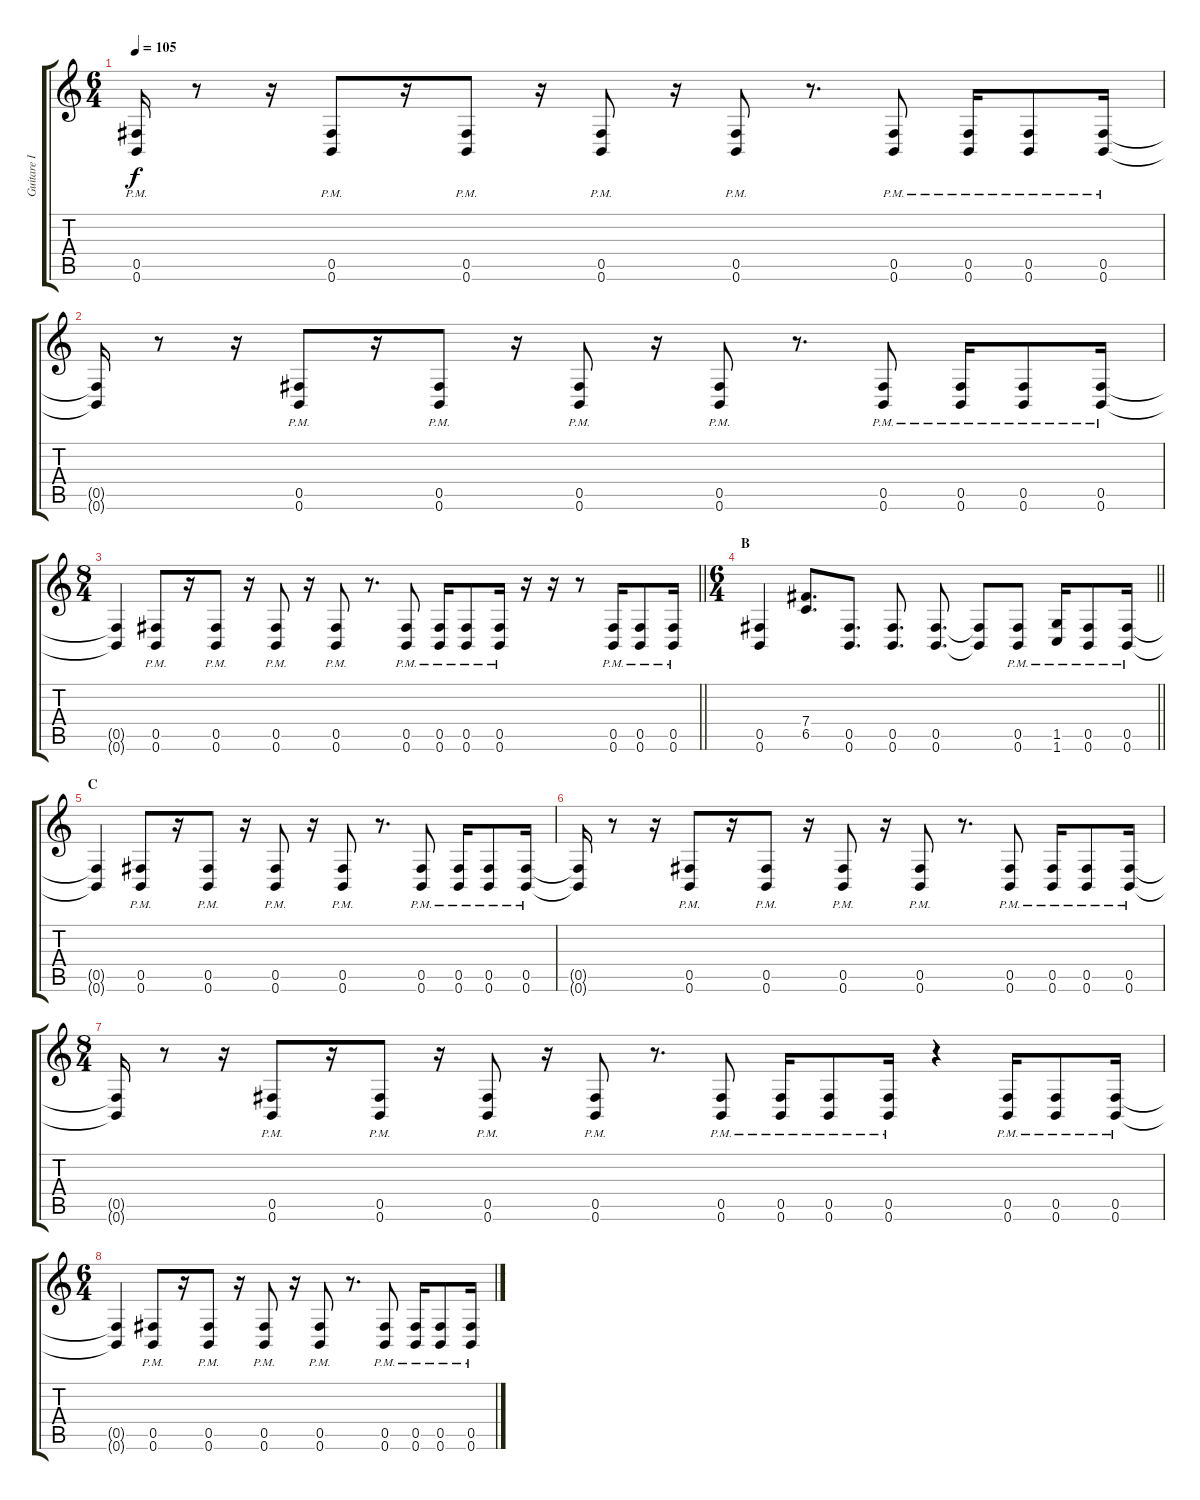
\track ("Guitare I" "Guitare I") {instrument distortionguitar}
\staff {score tabs}
\tuning (Db4 Ab3 E3 B2 Gb2 B1) {hide}
\ts (6 4)
\tempo 105
\clef g2
\ks c
(0.5{pm} 0.6{pm}).16{dy f} r.8 r.16 (0.5{pm} 0.6{pm}).8 r.16 (0.5{pm} 0.6{pm}).8 r.16 (0.5{pm} 0.6{pm}).8 r.16 (0.5{pm} 0.6{pm}).8 r.8{d} (0.5{pm} 0.6{pm}).8 (0.5{pm} 0.6{pm}).16 (0.5{pm} 0.6{pm}).8 (0.5{pm} 0.6{pm}).16 |
(0.5{t} 0.6{t}).16 r.8 r.16 (0.5{pm} 0.6{pm}).8 r.16 (0.5{pm} 0.6{pm}).8 r.16 (0.5{pm} 0.6{pm}).8 r.16 (0.5{pm} 0.6{pm}).8 r.8{d} (0.5{pm} 0.6{pm}).8 (0.5{pm} 0.6{pm}).16 (0.5{pm} 0.6{pm}).8 (0.5{pm} 0.6{pm}).16 |
\ts (8 4)
\barLineRight lightlight
(0.5{t} 0.6{t}).4 (0.5{pm} 0.6{pm}).8 r.16 (0.5{pm} 0.6{pm}).8 r.16 (0.5{pm} 0.6{pm}).8 r.16 (0.5{pm} 0.6{pm}).8 r.8{d} (0.5{pm} 0.6{pm}).8 (0.5{pm} 0.6{pm}).16 (0.5{pm} 0.6{pm}).8 (0.5{pm} 0.6{pm}).16 r.16 r.16 r.8 (0.5{pm} 0.6{pm}).16 (0.5{pm} 0.6{pm}).8 (0.5{pm} 0.6{pm}).16 |
\ts (6 4)
\section ("" "B")
\barLineRight lightlight
(0.5 0.6).4 (7.4 6.5).8{d} (0.5 0.6).8{d} (0.5 0.6).8{d} (0.5 0.6).8{d} (0.5{t} 0.6{t}).8 (0.5{pm} 0.6{pm}).8 (1.5{pm} 1.6{pm}).16 (0.5{pm} 0.6{pm}).8 (0.5{pm} 0.6{pm}).16 |
\section ("" "C")
(0.5{t} 0.6{t}).4 (0.5{pm} 0.6{pm}).8 r.16 (0.5{pm} 0.6{pm}).8 r.16 (0.5{pm} 0.6{pm}).8 r.16 (0.5{pm} 0.6{pm}).8 r.8{d} (0.5{pm} 0.6{pm}).8 (0.5{pm} 0.6{pm}).16 (0.5{pm} 0.6{pm}).8 (0.5{pm} 0.6{pm}).16 |
(0.5{t} 0.6{t}).16 r.8 r.16 (0.5{pm} 0.6{pm}).8 r.16 (0.5{pm} 0.6{pm}).8 r.16 (0.5{pm} 0.6{pm}).8 r.16 (0.5{pm} 0.6{pm}).8 r.8{d} (0.5{pm} 0.6{pm}).8 (0.5{pm} 0.6{pm}).16 (0.5{pm} 0.6{pm}).8 (0.5{pm} 0.6{pm}).16 |
\ts (8 4)
(0.5{t} 0.6{t}).16 r.8 r.16 (0.5{pm} 0.6{pm}).8 r.16 (0.5{pm} 0.6{pm}).8 r.16 (0.5{pm} 0.6{pm}).8 r.16 (0.5{pm} 0.6{pm}).8 r.8{d} (0.5{pm} 0.6{pm}).8 (0.5{pm} 0.6{pm}).16 (0.5{pm} 0.6{pm}).8 (0.5{pm} 0.6{pm}).16 r.4 (0.5{pm} 0.6{pm}).16 (0.5{pm} 0.6{pm}).8 (0.5{pm} 0.6{pm}).16 |
\ts (6 4)
(0.5{t} 0.6{t}).4 (0.5{pm} 0.6{pm}).8 r.16 (0.5{pm} 0.6{pm}).8 r.16 (0.5{pm} 0.6{pm}).8 r.16 (0.5{pm} 0.6{pm}).8 r.8{d} (0.5{pm} 0.6{pm}).8 (0.5{pm} 0.6{pm}).16 (0.5{pm} 0.6{pm}).8 (0.5{pm} 0.6{pm}).16
